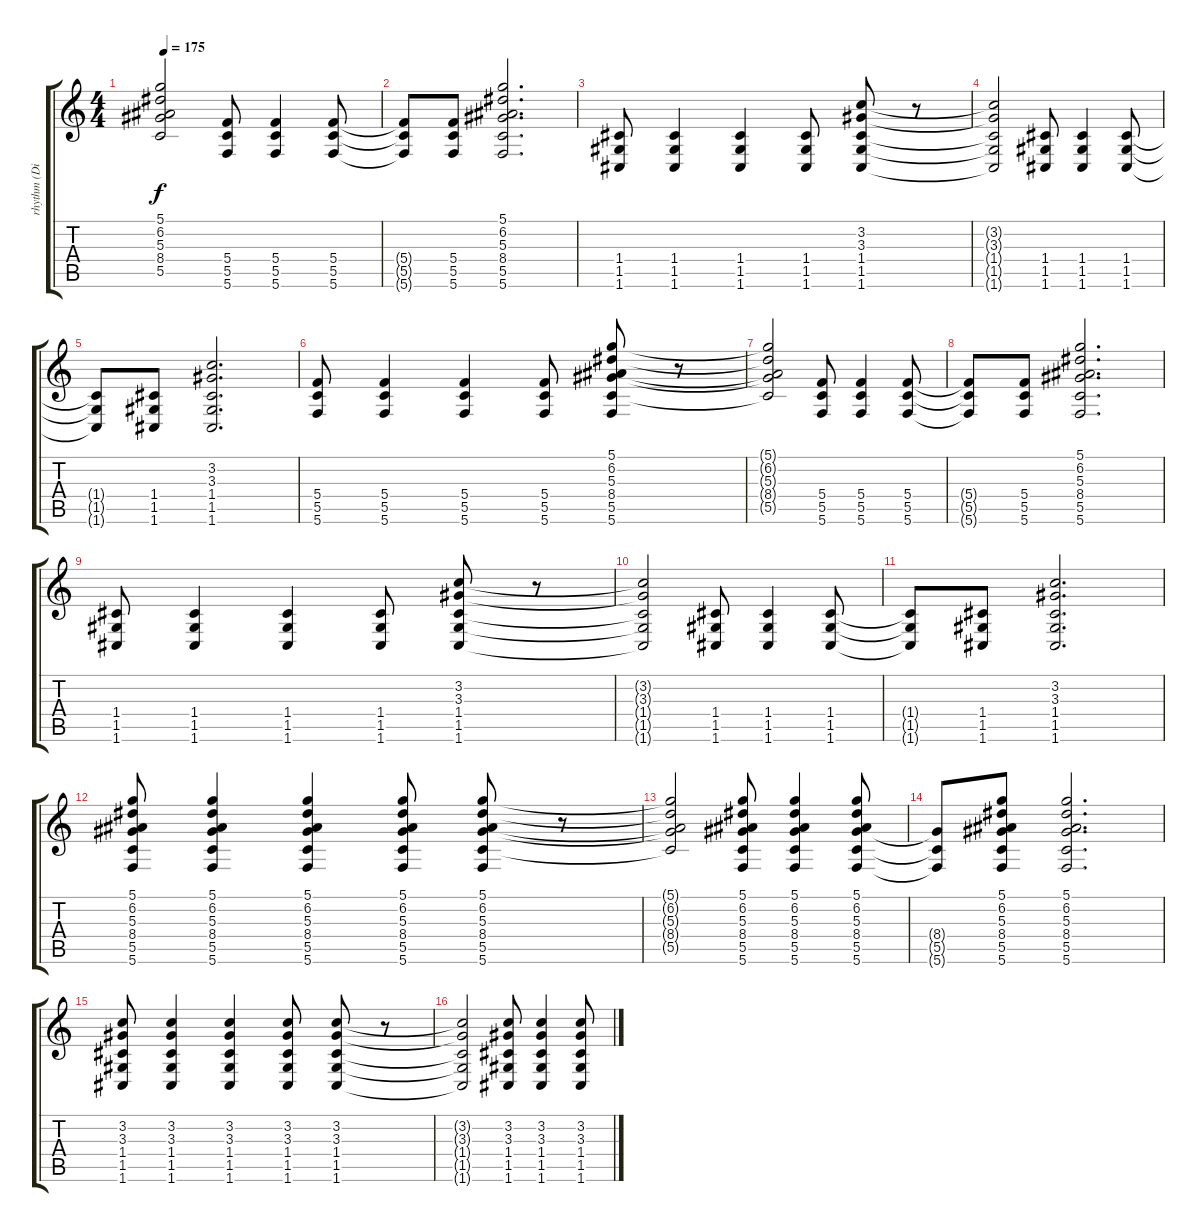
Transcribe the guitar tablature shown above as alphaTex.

\track ("rhythm (Distortion)" "rhythm (Di") {instrument overdrivenguitar}
\staff {score tabs}
\tuning (D4 A3 F3 C3 G2 C2) {hide}
\ts (4 4)
\tempo 175
\clef g2
\ks c
(5.1{t} 6.2{t} 5.3{t} 8.4{t} 5.5{t}).2{dy f} (5.4 5.5 5.6).8 (5.4 5.5 5.6).4 (5.4 5.5 5.6).8 |
(5.4{t} 5.5{t} 5.6{t}).8 (5.4 5.5 5.6).8 (5.1 6.2 5.3 8.4 5.5 5.6).2{d} |
(1.4 1.5 1.6).8 (1.4 1.5 1.6).4 (1.4 1.5 1.6).4 (1.4 1.5 1.6).8 (3.2 3.3 1.4 1.5 1.6).8 r.8 |
(3.2{t} 3.3{t} 1.4{t} 1.5{t} 1.6{t}).2 (1.4 1.5 1.6).8 (1.4 1.5 1.6).4 (1.4 1.5 1.6).8 |
(1.4{t} 1.5{t} 1.6{t}).8 (1.4 1.5 1.6).8 (3.2 3.3 1.4 1.5 1.6).2{d} |
(5.4 5.5 5.6).8 (5.4 5.5 5.6).4 (5.4 5.5 5.6).4 (5.4 5.5 5.6).8 (5.1 6.2 5.3 8.4 5.5 5.6).8 r.8 |
(5.1{t} 6.2{t} 5.3{t} 8.4{t} 5.5{t}).2 (5.4 5.5 5.6).8 (5.4 5.5 5.6).4 (5.4 5.5 5.6).8 |
(5.4{t} 5.5{t} 5.6{t}).8 (5.4 5.5 5.6).8 (5.1 6.2 5.3 8.4 5.5 5.6).2{d} |
(1.4 1.5 1.6).8 (1.4 1.5 1.6).4 (1.4 1.5 1.6).4 (1.4 1.5 1.6).8 (3.2 3.3 1.4 1.5 1.6).8 r.8 |
(3.2{t} 3.3{t} 1.4{t} 1.5{t} 1.6{t}).2 (1.4 1.5 1.6).8 (1.4 1.5 1.6).4 (1.4 1.5 1.6).8 |
(1.4{t} 1.5{t} 1.6{t}).8 (1.4 1.5 1.6).8 (3.2 3.3 1.4 1.5 1.6).2{d} |
(5.1 6.2 5.3 8.4 5.5 5.6).8 (5.1 6.2 5.3 8.4 5.5 5.6).4 (5.1 6.2 5.3 8.4 5.5 5.6).4 (5.1 6.2 5.3 8.4 5.5 5.6).8 (5.1 6.2 5.3 8.4 5.5 5.6).8 r.8 |
(5.1{t} 6.2{t} 5.3{t} 8.4{t} 5.5{t}).2 (5.1 6.2 5.3 8.4 5.5 5.6).8 (5.1 6.2 5.3 8.4 5.5 5.6).4 (5.1 6.2 5.3 8.4 5.5 5.6).8 |
(8.4{t} 5.5{t} 5.6{t}).8 (5.1 6.2 5.3 8.4 5.5 5.6).8 (5.1 6.2 5.3 8.4 5.5 5.6).2{d} |
(3.2 3.3 1.4 1.5 1.6).8 (3.2 3.3 1.4 1.5 1.6).4 (3.2 3.3 1.4 1.5 1.6).4 (3.2 3.3 1.4 1.5 1.6).8 (3.2 3.3 1.4 1.5 1.6).8 r.8 |
(3.2{t} 3.3{t} 1.4{t} 1.5{t} 1.6{t}).2 (3.2 3.3 1.4 1.5 1.6).8 (3.2 3.3 1.4 1.5 1.6).4 (3.2 3.3 1.4 1.5 1.6).8
